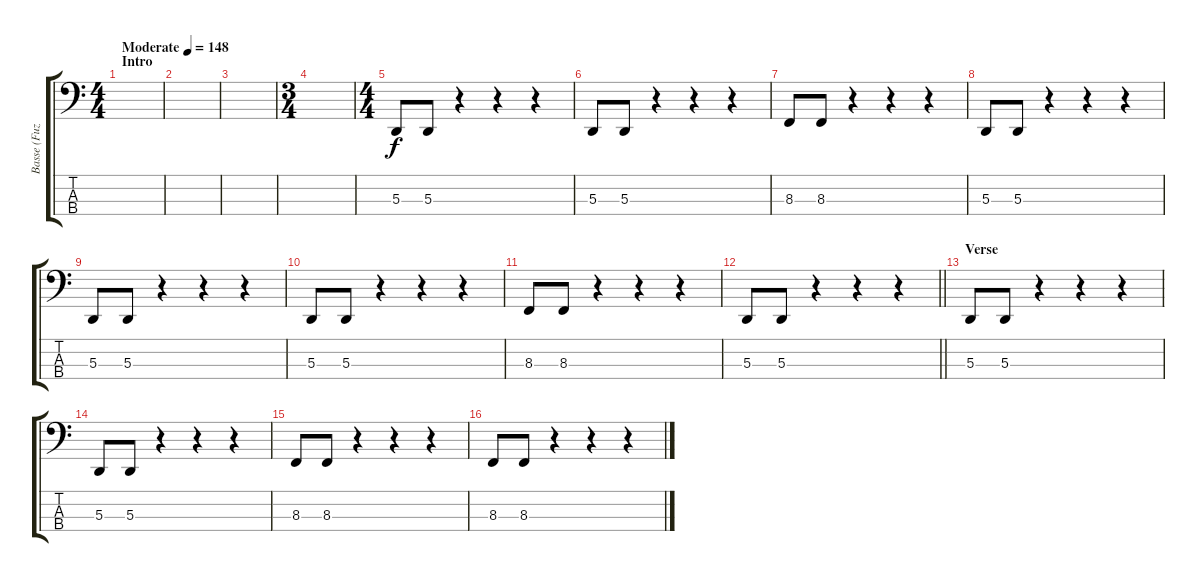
\track ("Basse (Fuzz)" "Basse (Fuz") {instrument lead2sawtooth}
\staff {score tabs}
\tuning (G2 D2 A1 D1) {hide}
\ts (4 4)
\section ("" "Intro")
\tempo (148 "Moderate")
\clef f4
\ks c
|
|
|
\ts (3 4)
|
\ts (4 4)
5.3.8 5.3.8 r.4 r.4 r.4 |
5.3.8 5.3.8 r.4 r.4 r.4 |
8.3.8 8.3.8 r.4 r.4 r.4 |
5.3.8 5.3.8 r.4 r.4 r.4 |
5.3.8 5.3.8 r.4 r.4 r.4 |
5.3.8 5.3.8 r.4 r.4 r.4 |
8.3.8 8.3.8 r.4 r.4 r.4 |
\barLineRight lightlight
5.3.8 5.3.8 r.4 r.4 r.4 |
\section ("" "Verse")
5.3.8 5.3.8 r.4 r.4 r.4 |
5.3.8 5.3.8 r.4 r.4 r.4 |
8.3.8 8.3.8 r.4 r.4 r.4 |
8.3.8 8.3.8 r.4 r.4 r.4
